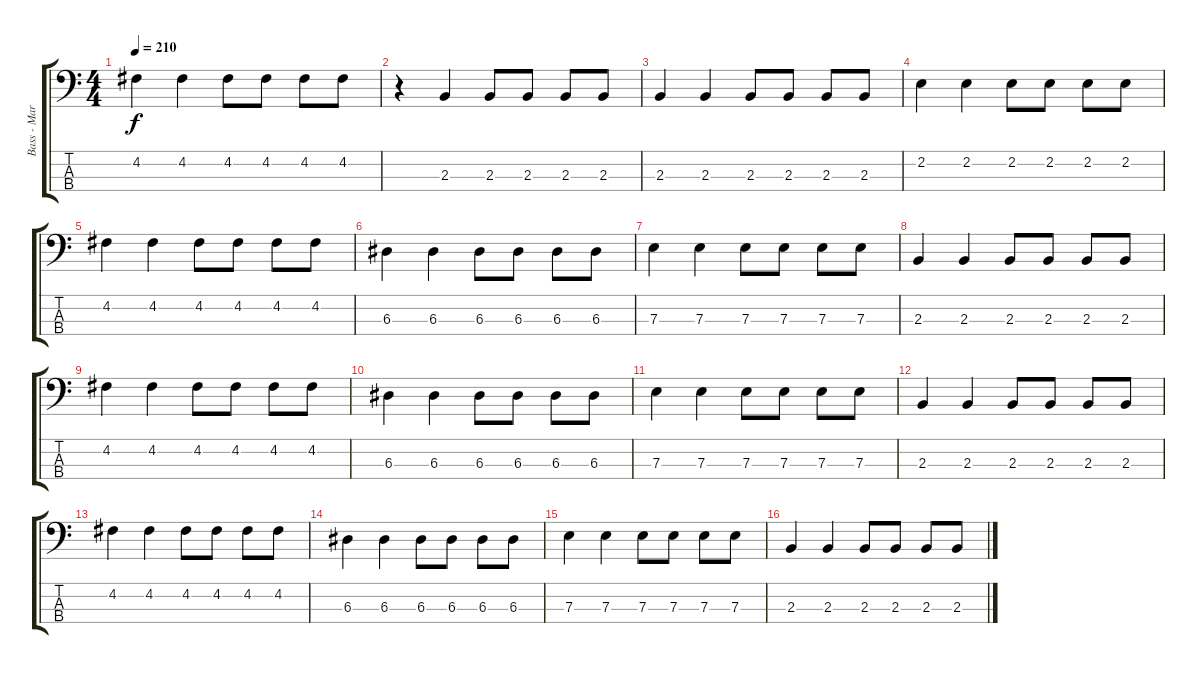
\track ("Bass - Mark Allan Hoppus" "Bass - Mar") {instrument electricbasspick}
\staff {score tabs}
\tuning (G2 D2 A1 E1) {hide}
\ts (4 4)
\tempo 210
\clef f4
\ks c
4.2.4{dy f} 4.2.4 4.2.8 4.2.8 4.2.8 4.2.8 |
r.4 2.3.4 2.3.8 2.3.8 2.3.8 2.3.8 |
2.3.4 2.3.4 2.3.8 2.3.8 2.3.8 2.3.8 |
2.2.4 2.2.4 2.2.8 2.2.8 2.2.8 2.2.8 |
4.2.4 4.2.4 4.2.8 4.2.8 4.2.8 4.2.8 |
6.3.4 6.3.4 6.3.8 6.3.8 6.3.8 6.3.8 |
7.3.4 7.3.4 7.3.8 7.3.8 7.3.8 7.3.8 |
2.3.4 2.3.4 2.3.8 2.3.8 2.3.8 2.3.8 |
4.2.4 4.2.4 4.2.8 4.2.8 4.2.8 4.2.8 |
6.3.4 6.3.4 6.3.8 6.3.8 6.3.8 6.3.8 |
7.3.4 7.3.4 7.3.8 7.3.8 7.3.8 7.3.8 |
2.3.4 2.3.4 2.3.8 2.3.8 2.3.8 2.3.8 |
4.2.4 4.2.4 4.2.8 4.2.8 4.2.8 4.2.8 |
6.3.4 6.3.4 6.3.8 6.3.8 6.3.8 6.3.8 |
7.3.4 7.3.4 7.3.8 7.3.8 7.3.8 7.3.8 |
2.3.4 2.3.4 2.3.8 2.3.8 2.3.8 2.3.8
